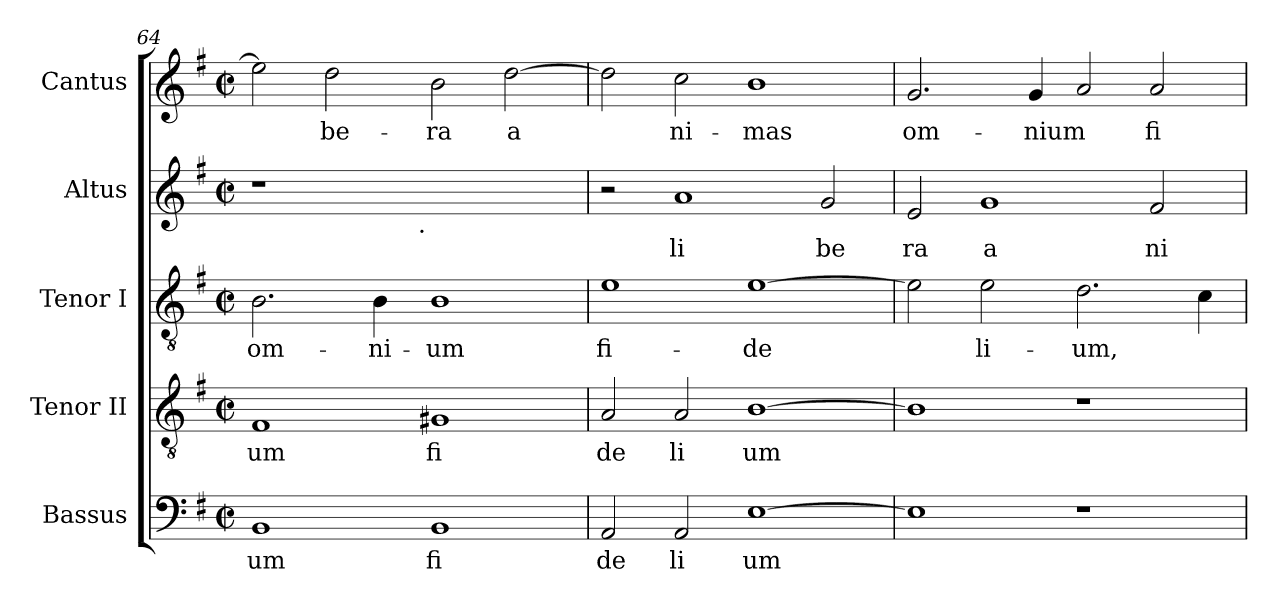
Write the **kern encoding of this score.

**kern	**text	**kern	**text	**kern	**text	**kern	**text	**kern	**text
*part5	*part5	*part4	*part4	*part3	*part3	*part2	*part2	*part1	*part1
*staff5	*staff5	*staff4	*staff4	*staff3	*staff3	*staff2	*staff2	*staff1	*staff1
*I"Bassus	*	*I"Tenor II	*	*I"Tenor I	*	*I"Altus	*	*I"Cantus	*
*I'B	*	*I'T II	*	*I'T I	*	*I'A	*	*I'C	*
*clefF4	*	*clefGv2	*	*clefGv2	*	*clefG2	*	*clefG2	*
*k[f#]	*	*k[f#]	*	*k[f#]	*	*k[f#]	*	*k[f#]	*
*G:	*	*G:	*	*G:	*	*G:	*	*G:	*
*M2/2	*	*M2/2	*	*M2/2	*	*M2/2	*	*M2/2	*
*met(c|)	*	*met(c|)	*	*met(c|)	*	*met(c|)	*	*met(c|)	*
=64	=64	=64	=64	=64	=64	=64	=64	=64	=64
!	!LO:LY:b:cj	!	!LO:LY:b:cj	!	!LO:LY:b:cj	!	!	!	!LO:LY:b:cj
*	*	*	*	*	*	*^	*	*	*
1BB	um	1F#	um	2.B\	om-	1r	2ryy	.	2ee\]	--
!	!	!	!	!	!	!	!	!	!	!LO:LY:b:cj
.	.	.	.	.	.	.	4...ryy	.	2dd\	-be-
!	!	!	!	!	!LO:LY:b:cj	!	!	!	!	!
.	.	.	.	4B\	-ni-	.	.	.	.	.
!	!	!	!	!	!	!	!LO:TX:b:t=.	!	!	!
.	.	.	.	.	.	.	1ryy	.	.	.
!	!LO:LY:b:cj	!	!LO:LY:b:cj	!	!LO:LY:b:cj	!	!	!	!	!LO:LY:b:cj
1BB	fi	1G#X	fi	1B	-um	1ryy	.	.	2b\	-ra
!	!	!	!	!	!	!	!	!	!	!LO:LY:b:cj
.	.	.	.	.	.	.	.	.	[>2dd\	a-
.	.	.	.	.	.	.	32ryy	.	.	.
=65	=65	=65	=65	=65	=65	=65	=65	=65	=65	=65
!	!LO:LY:b:cj	!	!LO:LY:b:cj	!	!LO:LY:b:cj	!	!	!	!	!LO:LY:b:cj
*	*	*	*	*	*	*v	*v	*	*	*
2AA/	de	2A/	de	1e	fi-	2r	.	2dd\]	--
!	!LO:LY:b:cj	!	!LO:LY:b:cj	!	!	!	!LO:LY:b:cj	!	!LO:LY:b:cj
2AA/	li	2A/	li	.	.	1a	li	2cc\	-ni-
!	!LO:LY:b:cj	!	!LO:LY:b:cj	!	!LO:LY:b:cj	!	!	!	!LO:LY:b:cj
[>1E	um	[>1B	um	[>1e	-de-	.	.	1b	-mas
!	!	!	!	!	!	!	!LO:LY:b:cj	!	!
.	.	.	.	.	.	2g/	be	.	.
=66	=66	=66	=66	=66	=66	=66	=66	=66	=66
!	!LO:LY:b:cj	!	!LO:LY:b:cj	!	!LO:LY:b:cj	!	!LO:LY:b:cj	!	!LO:LY:b:cj
1E]	.	1B]	.	2e\]	--	2e/	ra	2.g/	om-
!	!	!	!	!	!LO:LY:b:cj	!	!LO:LY:b:cj	!	!
.	.	.	.	2e\	-li-	1g	a	.	.
!	!	!	!	!	!	!	!	!	!LO:LY:b:cj
.	.	.	.	.	.	.	.	4g/	-nium
!	!	!	!	!	!LO:LY:b:cj	!	!	!	!LO:LY:b:cj
1r	.	1r	.	2.d\	-um,	.	.	2a/	.
!	!	!	!	!	!	!	!LO:LY:b:cj	!	!LO:LY:b:cj
.	.	.	.	.	.	2f#/	ni	2a/	fi-
!	!	!	!	!	!LO:LY:b:cj	!	!	!	!
.	.	.	.	4c\	.	.	.	.	.
=	=	=	=	=	=	=	=	=	=
*-	*-	*-	*-	*-	*-	*-	*-	*-	*-
